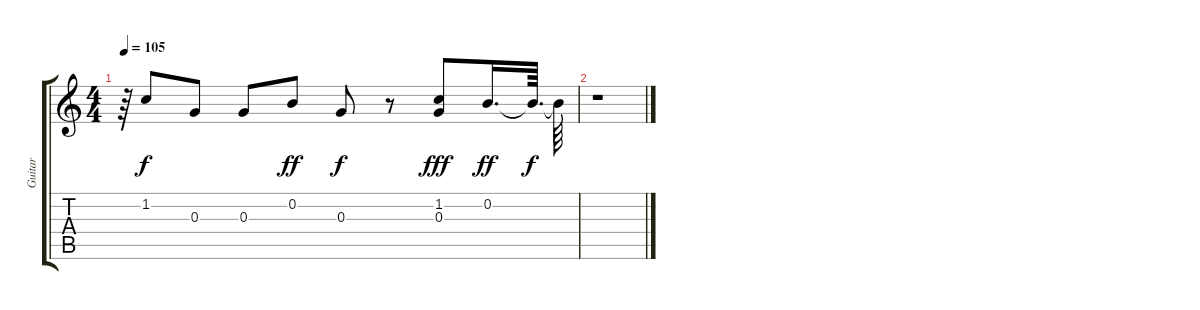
\track ("Guitar" "Guitar") {instrument acousticguitarsteel}
\staff {score tabs}
\tuning (E4 B3 G3 D3 A2 E2) {hide}
\ts (4 4)
\tempo 105
\clef g2
\ks c
r.64{dy f} 1.2.8 0.3.8 0.3.8 0.2.8{dy ff} 0.3.8{dy f} r.8 (1.2 0.3).8{dy fff} 0.2.16{d dy ff} 0.2{t}.64{d dy f} 0.2{t}.64 |
r.1
